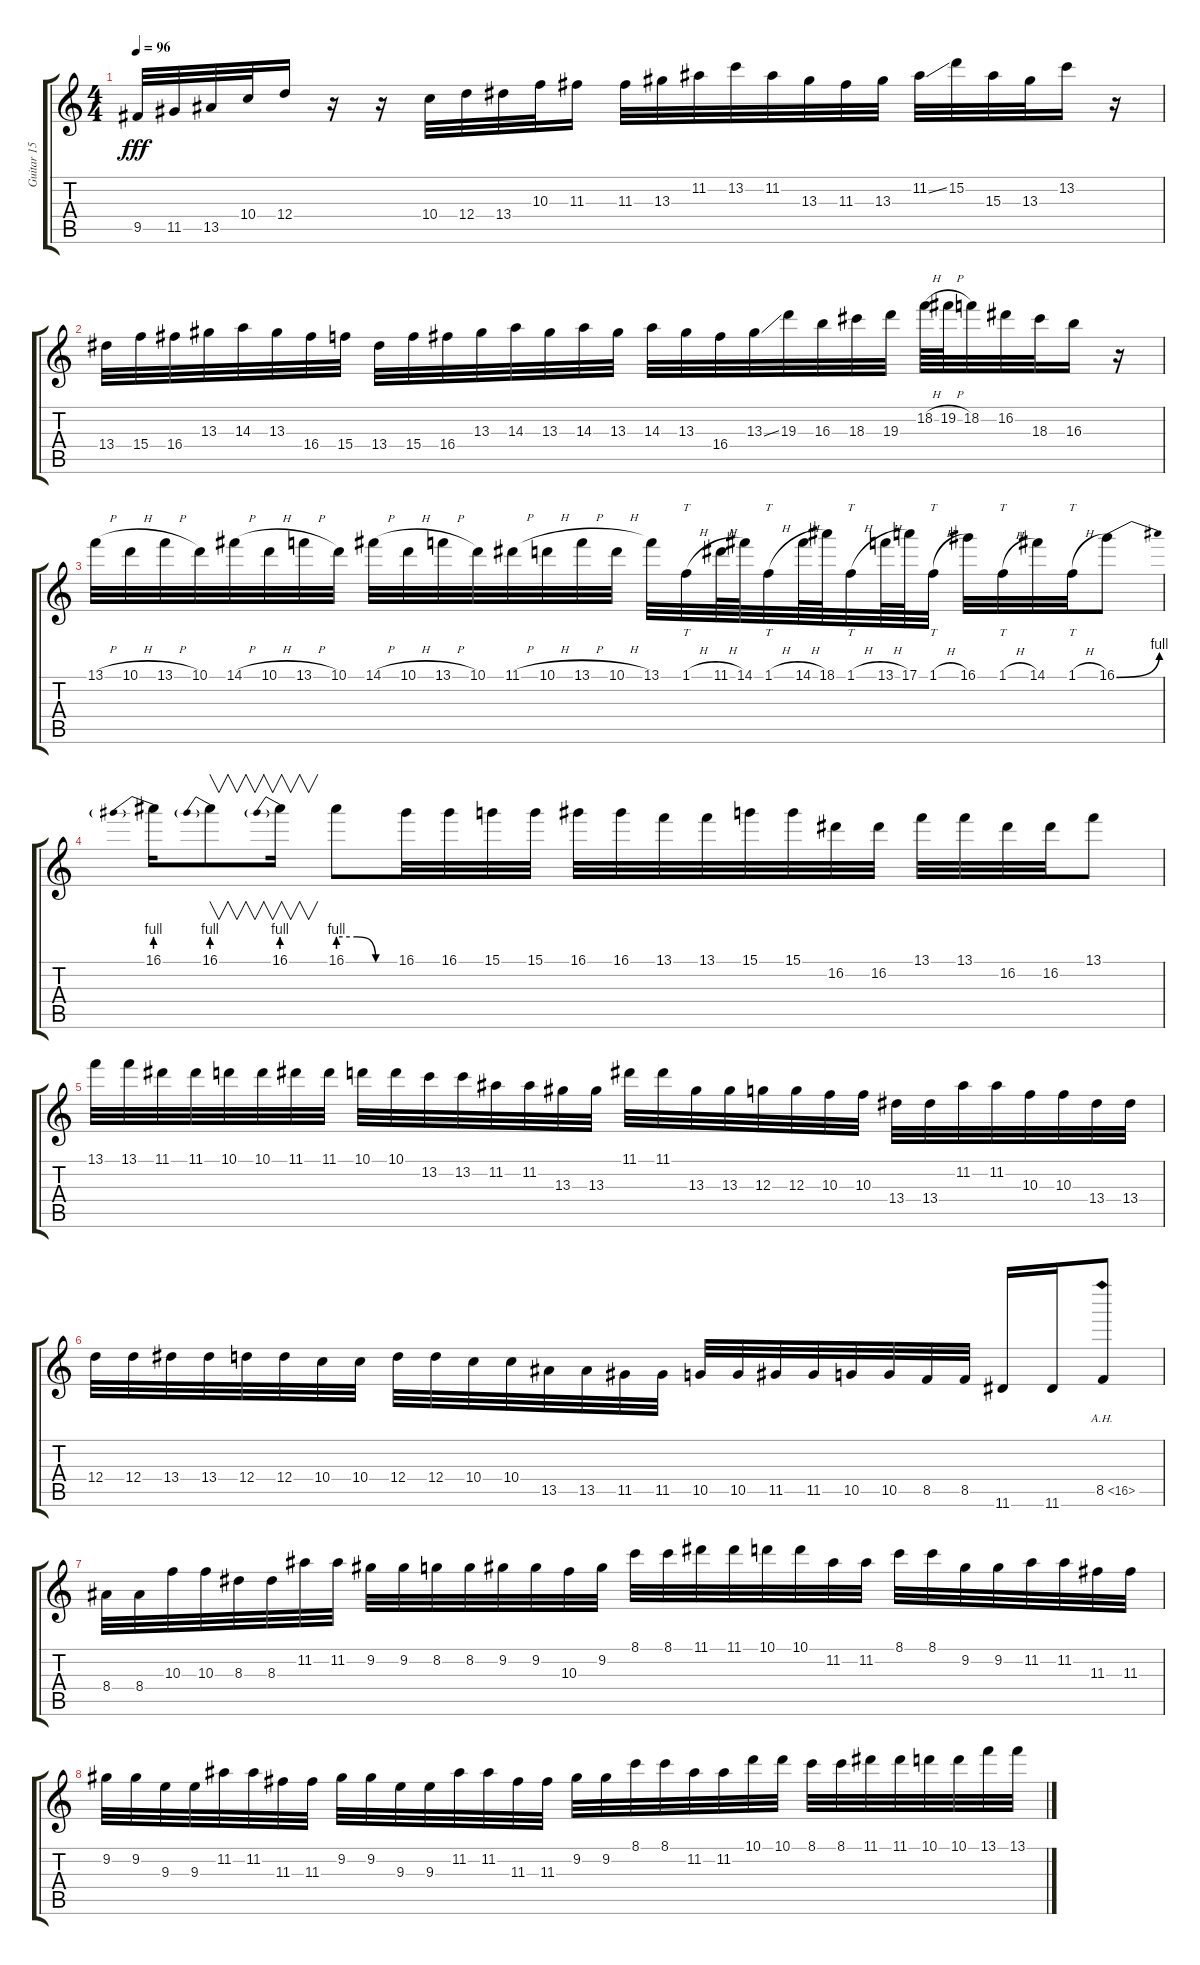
\track ("Guitar 15" "Guitar 15") {instrument electricguitarclean}
\staff {score tabs}
\tuning (E4 B3 G3 D3 A2 E2) {hide}
\ts (4 4)
\tempo 96
\clef g2
\ks c
9.5.32{dy fff} 11.5.32 13.5.32 10.4.32 12.4.16 r.16 r.16 10.4.32 12.4.32 13.4.32 10.3.32 11.3.16 11.3.32 13.3.32 11.2.32 13.2.32 11.2.32 13.3.32 11.3.32 13.3.32 11.2{ss}.32 15.2.32 15.3.32 13.3.32 13.2.16 r.16 |
13.4.32 15.4.32 16.4.32 13.3.32 14.3.32 13.3.32 16.4.32 15.4.32 13.4.32 15.4.32 16.4.32 13.3.32 14.3.32 13.3.32 14.3.32 13.3.32 14.3.32 13.3.32 16.4.32 13.3{ss}.32 19.3.32 16.3.32 18.3.32 19.3.32 18.2{h}.64 19.2{h}.64 18.2.32 16.2.32 18.3.32 16.3.16 r.16 |
13.1{h}.32 10.1{h}.32 13.1{h}.32 10.1.32 14.1{h}.32 10.1{h}.32 13.1{h}.32 10.1.32 14.1{h}.32 10.1{h}.32 13.1{h}.32 10.1.32 11.1{h}.32 10.1{h}.32 13.1{h}.32 10.1{h}.32 13.1.32 1.1{h}.32{tt} 11.1{h}.64 14.1.64 1.1{h}.32{tt} 14.1{h}.64 18.1.64 1.1{h}.32{tt} 13.1{h}.64 17.1.64 1.1{h}.32{tt} 16.1.32 1.1{h}.32{tt} 14.1.32 1.1{h}.32{tt} 16.1{be (bend 0 0 60 4)}.8 |
16.1{be (prebend 0 4 60 4)}.16 16.1{be (prebend 0 4 60 4)}.8{v} 16.1{be (prebend 0 4 60 4)}.16{v} 16.1{be (custom 0 4 20 4 40 0 60 0)}.8 16.1.32 16.1.32 15.1.32 15.1.32 16.1.32 16.1.32 13.1.32 13.1.32 15.1.32 15.1.32 16.2.32 16.2.32 13.1.32 13.1.32 16.2.32 16.2.32 13.1.8 |
13.1.32 13.1.32 11.1.32 11.1.32 10.1.32 10.1.32 11.1.32 11.1.32 10.1.32 10.1.32 13.2.32 13.2.32 11.2.32 11.2.32 13.3.32 13.3.32 11.1.32 11.1.32 13.3.32 13.3.32 12.3.32 12.3.32 10.3.32 10.3.32 13.4.32 13.4.32 11.2.32 11.2.32 10.3.32 10.3.32 13.4.32 13.4.32 |
12.4.32 12.4.32 13.4.32 13.4.32 12.4.32 12.4.32 10.4.32 10.4.32 12.4.32 12.4.32 10.4.32 10.4.32 13.5.32 13.5.32 11.5.32 11.5.32 10.5.32 10.5.32 11.5.32 11.5.32 10.5.32 10.5.32 8.5.32 8.5.32 11.6.16 11.6.16 8.5{ah 8}.8 |
8.4.32 8.4.32 10.3.32 10.3.32 8.3.32 8.3.32 11.2.32 11.2.32 9.2.32 9.2.32 8.2.32 8.2.32 9.2.32 9.2.32 10.3.32 9.2.32 8.1.32 8.1.32 11.1.32 11.1.32 10.1.32 10.1.32 11.2.32 11.2.32 8.1.32 8.1.32 9.2.32 9.2.32 11.2.32 11.2.32 11.3.32 11.3.32 |
9.2.32 9.2.32 9.3.32 9.3.32 11.2.32 11.2.32 11.3.32 11.3.32 9.2.32 9.2.32 9.3.32 9.3.32 11.2.32 11.2.32 11.3.32 11.3.32 9.2.32 9.2.32 8.1.32 8.1.32 11.2.32 11.2.32 10.1.32 10.1.32 8.1.32 8.1.32 11.1.32 11.1.32 10.1.32 10.1.32 13.1.32 13.1.32
